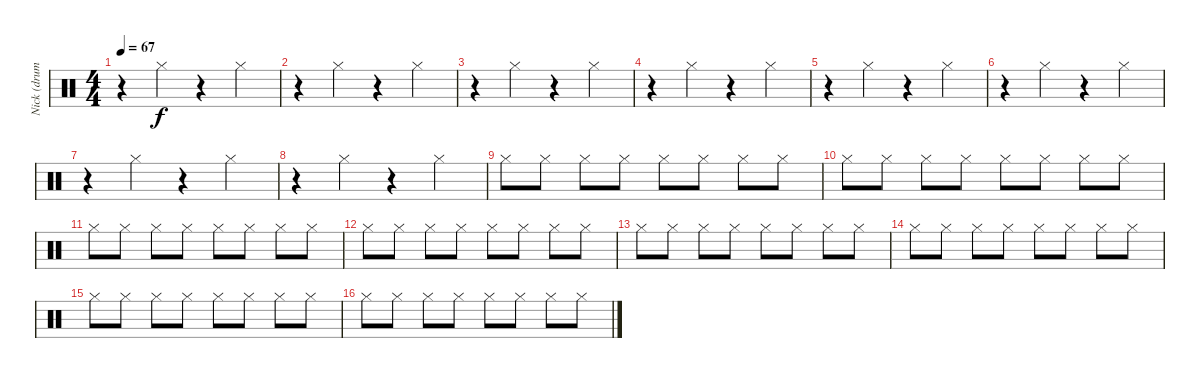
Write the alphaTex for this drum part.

\track ("Nick (drums)" "Nick (drum") {instrument percussion}
\staff {score}
\articulation defaults
\ts (4 4)
\tempo 67
\clef neutral
\ks c
r.4{dy f} "Hi-Hat (closed)".4 r.4 "Hi-Hat (closed)".4 |
r.4 "Hi-Hat (closed)".4 r.4 "Hi-Hat (closed)".4 |
r.4 "Hi-Hat (closed)".4 r.4 "Hi-Hat (closed)".4 |
r.4 "Hi-Hat (closed)".4 r.4 "Hi-Hat (closed)".4 |
r.4 "Hi-Hat (closed)".4 r.4 "Hi-Hat (closed)".4 |
r.4 "Hi-Hat (closed)".4 r.4 "Hi-Hat (closed)".4 |
r.4 "Hi-Hat (closed)".4 r.4 "Hi-Hat (closed)".4 |
r.4 "Hi-Hat (closed)".4 r.4 "Hi-Hat (closed)".4 |
"Hi-Hat (closed)".8 "Hi-Hat (closed)".8 "Hi-Hat (closed)".8 "Hi-Hat (closed)".8 "Hi-Hat (closed)".8 "Hi-Hat (closed)".8 "Hi-Hat (closed)".8 "Hi-Hat (closed)".8 |
"Hi-Hat (closed)".8 "Hi-Hat (closed)".8 "Hi-Hat (closed)".8 "Hi-Hat (closed)".8 "Hi-Hat (closed)".8 "Hi-Hat (closed)".8 "Hi-Hat (closed)".8 "Hi-Hat (closed)".8 |
"Hi-Hat (closed)".8 "Hi-Hat (closed)".8 "Hi-Hat (closed)".8 "Hi-Hat (closed)".8 "Hi-Hat (closed)".8 "Hi-Hat (closed)".8 "Hi-Hat (closed)".8 "Hi-Hat (closed)".8 |
"Hi-Hat (closed)".8 "Hi-Hat (closed)".8 "Hi-Hat (closed)".8 "Hi-Hat (closed)".8 "Hi-Hat (closed)".8 "Hi-Hat (closed)".8 "Hi-Hat (closed)".8 "Hi-Hat (closed)".8 |
"Hi-Hat (closed)".8 "Hi-Hat (closed)".8 "Hi-Hat (closed)".8 "Hi-Hat (closed)".8 "Hi-Hat (closed)".8 "Hi-Hat (closed)".8 "Hi-Hat (closed)".8 "Hi-Hat (closed)".8 |
"Hi-Hat (closed)".8 "Hi-Hat (closed)".8 "Hi-Hat (closed)".8 "Hi-Hat (closed)".8 "Hi-Hat (closed)".8 "Hi-Hat (closed)".8 "Hi-Hat (closed)".8 "Hi-Hat (closed)".8 |
"Hi-Hat (closed)".8 "Hi-Hat (closed)".8 "Hi-Hat (closed)".8 "Hi-Hat (closed)".8 "Hi-Hat (closed)".8 "Hi-Hat (closed)".8 "Hi-Hat (closed)".8 "Hi-Hat (closed)".8 |
"Hi-Hat (closed)".8 "Hi-Hat (closed)".8 "Hi-Hat (closed)".8 "Hi-Hat (closed)".8 "Hi-Hat (closed)".8 "Hi-Hat (closed)".8 "Hi-Hat (closed)".8 "Hi-Hat (closed)".8
